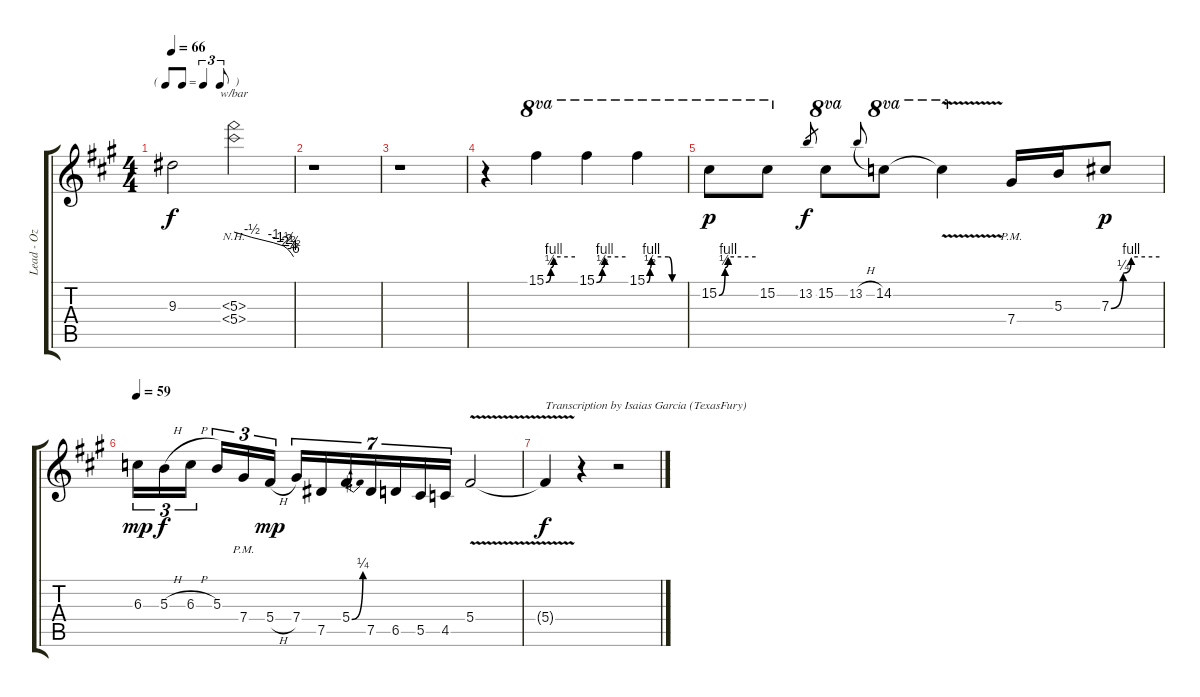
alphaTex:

\track ("Lead - Oz Fox" "Lead - Oz ") {instrument distortionguitar}
\staff {score tabs}
\tuning (Eb4 Bb3 Gb3 Db3 Ab2 Eb2) {hide}
\ts (4 4)
\tf triplet8th
\tempo 66
\clef g2
\ks a
9.3.2{dy f} (5.3{nh} 5.4{nh}).2{tbe (custom default 0 0 18 -2 40 -4 50 -6 53 -8 55 -10 58 -16 60 -24)} |
r.1 |
r.1 |
r.4 15.1{be (custom 0 0 10 2 16 4 60 4)}.4{ot 8va} 15.1{be (custom 0 0 12 2 17 4 60 4)}.4{ot 8va} 15.1{be (custom 0 0 5 2 7 4 35 4 41 0 60 0)}.4{ot 8va} |
15.2{be (custom 0 0 10 2 15 4 60 4)}.8{ot 8va dy p} 15.2.8{ot 8va} 13.2.8{gr dy f} 15.2.8{ot 8va} 13.2{h}.8{gr onbeat} 14.2.8{ot 8va} 14.2{v t}.4{ot 8va} 7.4{pm}.16 5.3.16 7.3{be (custom 0 0 15 1 25 4 60 4)}.8{dy p} |
\tempo 59
6.3.16{tu (3 2) dy mp} 5.3{h}.16{tu (3 2) dy f} 6.3{h}.16{tu (3 2) beam splitsecondary} 5.3.16{tu (3 2)} 7.4{pm}.16{tu (3 2)} 5.4{h}.16{tu (3 2) dy mp} 7.4.16{tu (7 4)} 7.5.16{tu (7 4)} 5.4{be (bend 0 0 60 1)}.16{tu (7 4)} 7.5.16{tu (7 4)} 6.5.16{tu (7 4)} 5.5.16{tu (7 4)} 4.5.16{tu (7 4)} 5.4{v}.2 |
5.4{v t}.4{txt "Transcription by Isaias Garcia (TexasFury)" dy f} r.4 r.2
